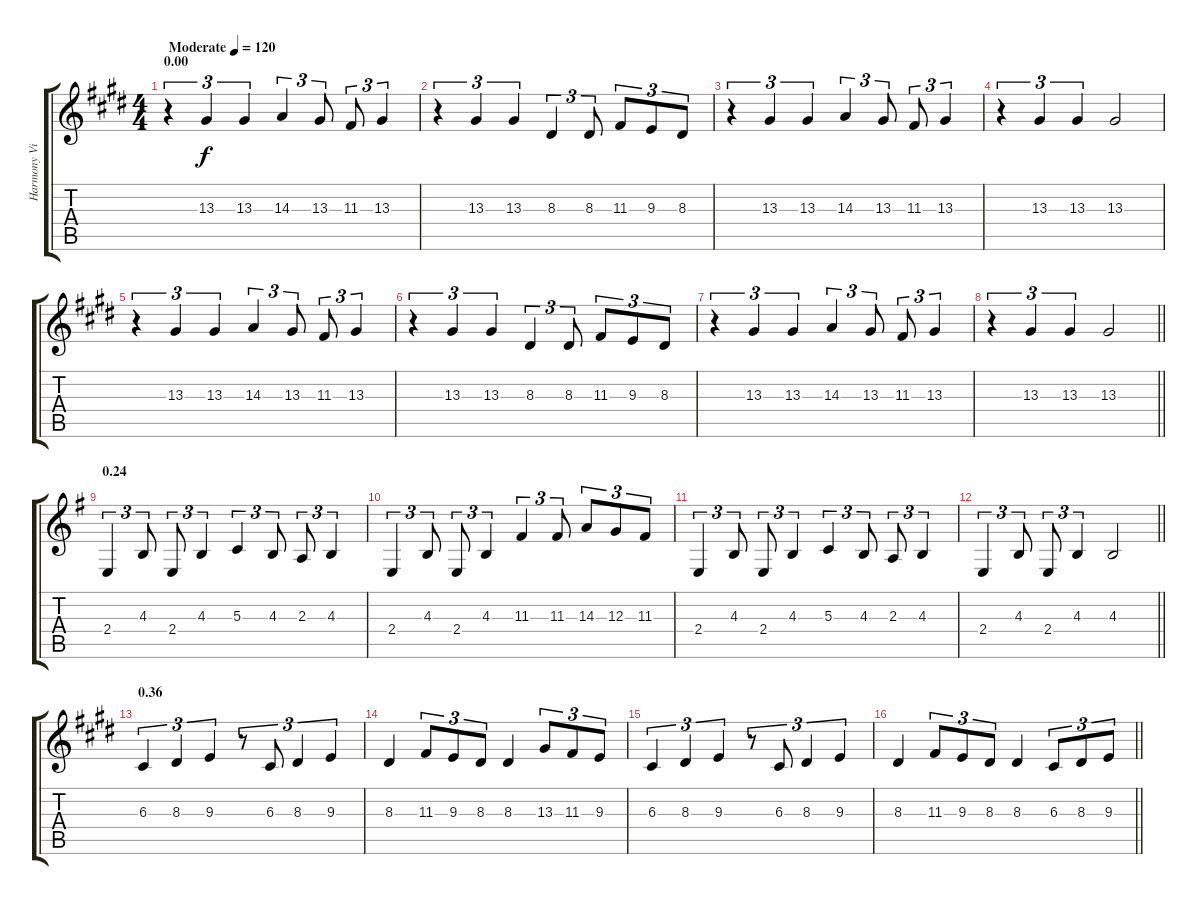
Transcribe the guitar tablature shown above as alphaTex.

\track ("Harmony Violin" "Harmony Vi") {instrument violin}
\staff {score tabs}
\tuning (E4 B3 G3 D3 A2 E2) {hide}
\ts (4 4)
\section ("" "0.00")
\tempo (120 "Moderate")
\tempo 80
\tempo (120 "Moderate")
\clef g2
\ks c#minor
r.4{tu (3 2) dy f volume 9 instrument violin} 13.3.4{tu (3 2)} 13.3.4{tu (3 2)} 14.3.4{tu (3 2)} 13.3.8{tu (3 2)} 11.3.8{tu (3 2)} 13.3.4{tu (3 2)} |
r.4{tu (3 2)} 13.3.4{tu (3 2)} 13.3.4{tu (3 2)} 8.3.4{tu (3 2)} 8.3.8{tu (3 2)} 11.3.8{tu (3 2)} 9.3.8{tu (3 2)} 8.3.8{tu (3 2)} |
r.4{tu (3 2)} 13.3.4{tu (3 2)} 13.3.4{tu (3 2)} 14.3.4{tu (3 2)} 13.3.8{tu (3 2)} 11.3.8{tu (3 2)} 13.3.4{tu (3 2)} |
r.4{tu (3 2)} 13.3.4{tu (3 2)} 13.3.4{tu (3 2)} 13.3.2 |
r.4{tu (3 2)} 13.3.4{tu (3 2)} 13.3.4{tu (3 2)} 14.3.4{tu (3 2)} 13.3.8{tu (3 2)} 11.3.8{tu (3 2)} 13.3.4{tu (3 2)} |
r.4{tu (3 2)} 13.3.4{tu (3 2)} 13.3.4{tu (3 2)} 8.3.4{tu (3 2)} 8.3.8{tu (3 2)} 11.3.8{tu (3 2)} 9.3.8{tu (3 2)} 8.3.8{tu (3 2)} |
r.4{tu (3 2)} 13.3.4{tu (3 2)} 13.3.4{tu (3 2)} 14.3.4{tu (3 2)} 13.3.8{tu (3 2)} 11.3.8{tu (3 2)} 13.3.4{tu (3 2)} |
\barLineRight lightlight
r.4{tu (3 2)} 13.3.4{tu (3 2)} 13.3.4{tu (3 2)} 13.3.2 |
\section ("" "0.24")
\ks eminor
2.4.4{tu (3 2)} 4.3.8{tu (3 2)} 2.4.8{tu (3 2)} 4.3.4{tu (3 2)} 5.3.4{tu (3 2)} 4.3.8{tu (3 2)} 2.3.8{tu (3 2)} 4.3.4{tu (3 2)} |
2.4.4{tu (3 2)} 4.3.8{tu (3 2)} 2.4.8{tu (3 2)} 4.3.4{tu (3 2)} 11.3.4{tu (3 2)} 11.3.8{tu (3 2)} 14.3.8{tu (3 2)} 12.3.8{tu (3 2)} 11.3.8{tu (3 2)} |
2.4.4{tu (3 2)} 4.3.8{tu (3 2)} 2.4.8{tu (3 2)} 4.3.4{tu (3 2)} 5.3.4{tu (3 2)} 4.3.8{tu (3 2)} 2.3.8{tu (3 2)} 4.3.4{tu (3 2)} |
\barLineRight lightlight
2.4.4{tu (3 2)} 4.3.8{tu (3 2)} 2.4.8{tu (3 2)} 4.3.4{tu (3 2)} 4.3.2 |
\section ("" "0.36")
\ks c#minor
6.3.4{tu (3 2)} 8.3.4{tu (3 2)} 9.3.4{tu (3 2)} r.8{tu (3 2)} 6.3.8{tu (3 2)} 8.3.4{tu (3 2)} 9.3.4{tu (3 2)} |
8.3.4 11.3.8{tu (3 2)} 9.3.8{tu (3 2)} 8.3.8{tu (3 2)} 8.3.4 13.3.8{tu (3 2)} 11.3.8{tu (3 2)} 9.3.8{tu (3 2)} |
6.3.4{tu (3 2)} 8.3.4{tu (3 2)} 9.3.4{tu (3 2)} r.8{tu (3 2)} 6.3.8{tu (3 2)} 8.3.4{tu (3 2)} 9.3.4{tu (3 2)} |
\barLineRight lightlight
8.3.4 11.3.8{tu (3 2)} 9.3.8{tu (3 2)} 8.3.8{tu (3 2)} 8.3.4 6.3.8{tu (3 2)} 8.3.8{tu (3 2)} 9.3.8{tu (3 2)}
